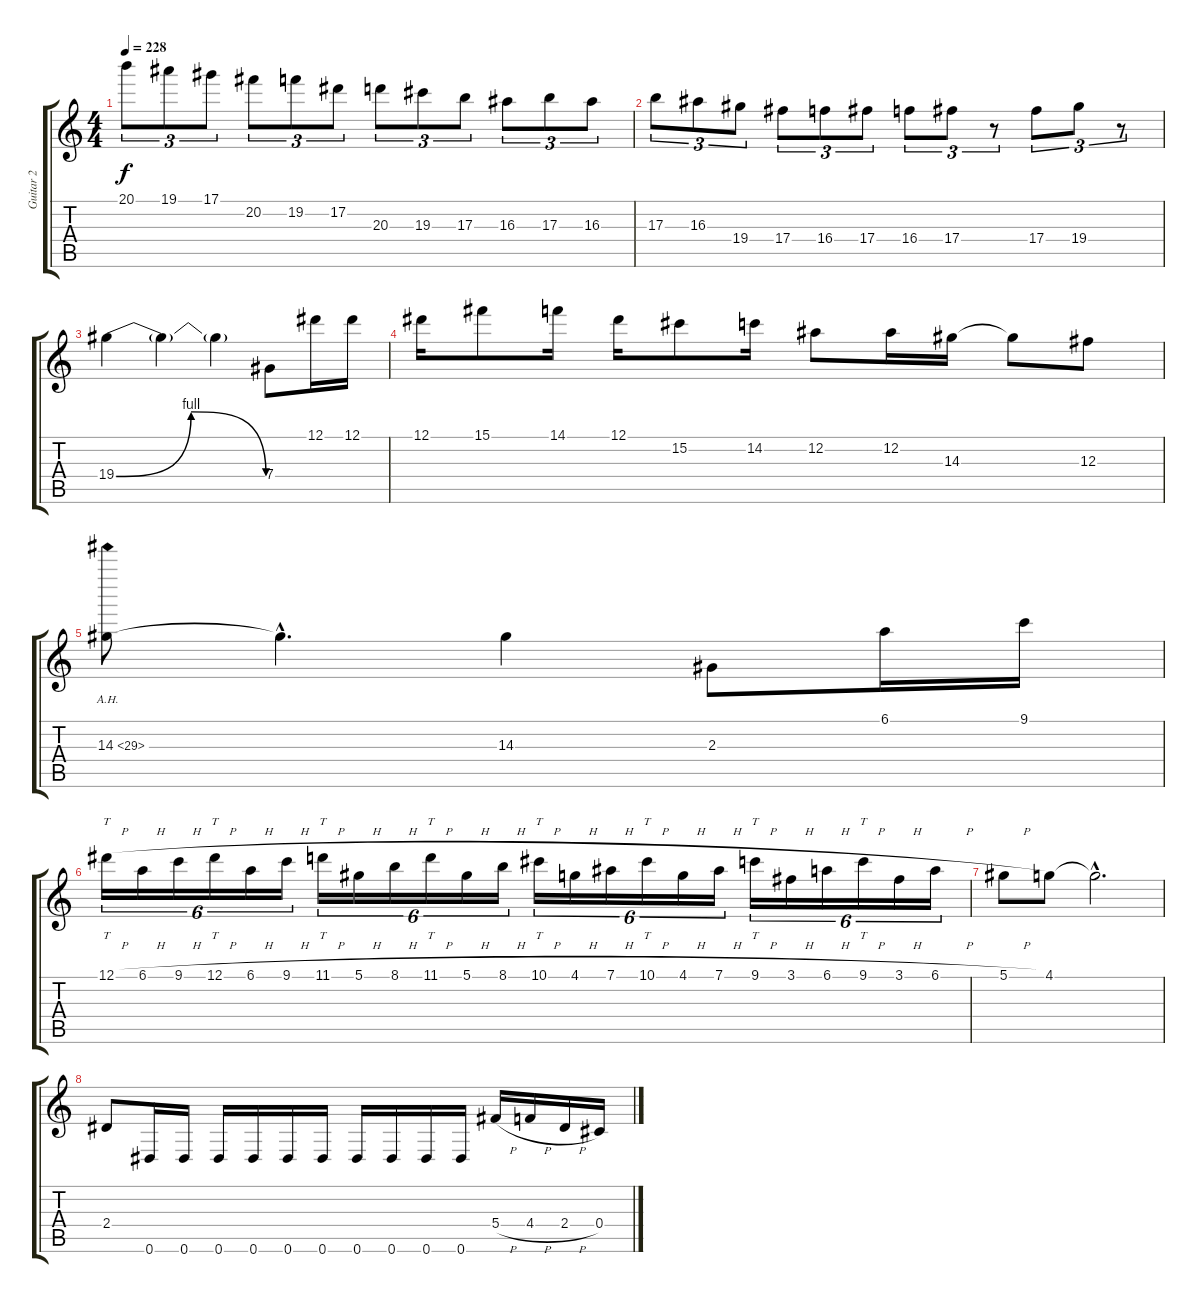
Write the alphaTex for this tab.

\track ("Guitar 2 " "Guitar 2 ") {instrument overdrivenguitar}
\staff {score tabs}
\tuning (Eb4 Bb3 Gb3 Db3 Ab2 Eb2) {hide}
\ts (4 4)
\tempo 228
\clef g2
\ks c
20.1.8{tu (3 2) dy f} 19.1.8{tu (3 2)} 17.1.8{tu (3 2)} 20.2.8{tu (3 2)} 19.2.8{tu (3 2)} 17.2.8{tu (3 2)} 20.3.8{tu (3 2)} 19.3.8{tu (3 2)} 17.3.8{tu (3 2)} 16.3.8{tu (3 2)} 17.3.8{tu (3 2)} 16.3.8{tu (3 2)} |
17.3.8{tu (3 2)} 16.3.8{tu (3 2)} 19.4.8{tu (3 2)} 17.4.8{tu (3 2)} 16.4.8{tu (3 2)} 17.4.8{tu (3 2)} 16.4.8{tu (3 2)} 17.4.8{tu (3 2)} r.8{tu (3 2)} 17.4.8{tu (3 2)} 19.4.8{tu (3 2)} r.8{tu (3 2)} |
19.4{be (bendrelease 0 0 25 4 25 4 60 0)}.4 19.4{t}.4 19.4{t}.4 7.4.8 12.1.16 12.1.16 |
12.1.16 15.1.8 14.1.16 12.1.16 15.2.8 14.2.16 12.2.8 12.2.16 14.3.16 14.3{t}.8 12.3.8 |
14.3{ah 15}.8 14.3{hac t}.4{d} 14.3.4 2.3.8 6.1.16 9.1.16 |
12.1{h}.16{tt tu (6 4)} 6.1{h}.16{tu (6 4)} 9.1{h}.16{tu (6 4)} 12.1{h}.16{tt tu (6 4)} 6.1{h}.16{tu (6 4)} 9.1{h}.16{tu (6 4)} 11.1{h}.16{tt tu (6 4)} 5.1{h}.16{tu (6 4)} 8.1{h}.16{tu (6 4)} 11.1{h}.16{tt tu (6 4)} 5.1{h}.16{tu (6 4)} 8.1{h}.16{tu (6 4)} 10.1{h}.16{tt tu (6 4)} 4.1{h}.16{tu (6 4)} 7.1{h}.16{tu (6 4)} 10.1{h}.16{tt tu (6 4)} 4.1{h}.16{tu (6 4)} 7.1{h}.16{tu (6 4)} 9.1{h}.16{tt tu (6 4)} 3.1{h}.16{tu (6 4)} 6.1{h}.16{tu (6 4)} 9.1{h}.16{tt tu (6 4)} 3.1{h}.16{tu (6 4)} 6.1{h}.16{tu (6 4)} |
5.1{h}.8 4.1.8 4.1{hac t}.2{d} |
2.4.8 0.6.16 0.6.16 0.6.16 0.6.16 0.6.16 0.6.16 0.6.16 0.6.16 0.6.16 0.6.16 5.4{h}.16 4.4{h}.16 2.4{h}.16 0.4.16
